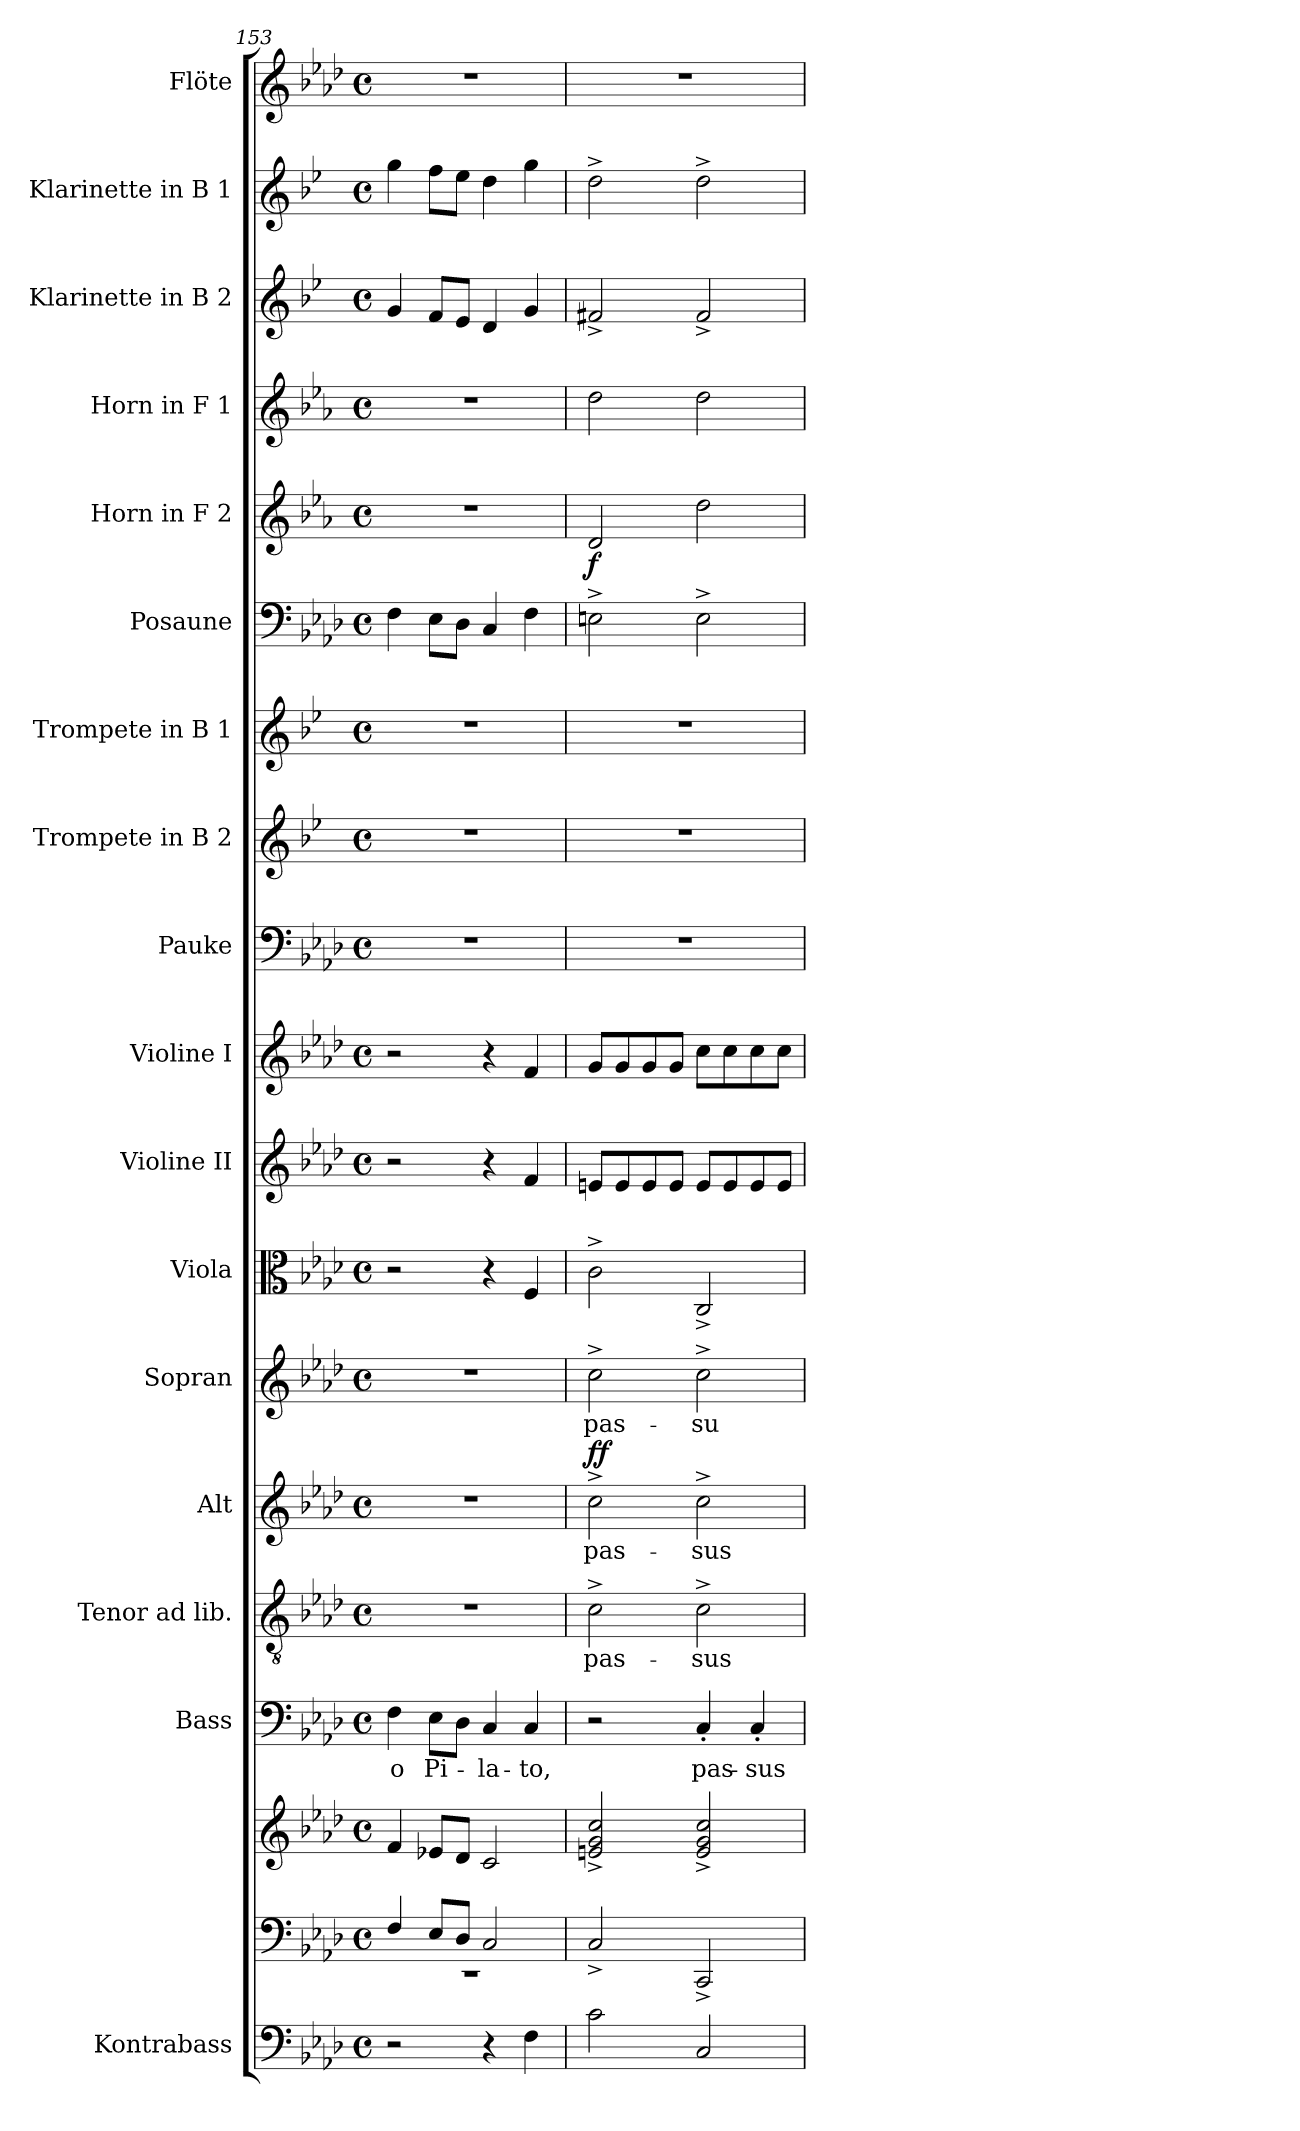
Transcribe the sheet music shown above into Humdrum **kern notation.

**kern	**kern	**kern	**kern	**text	**kern	**text	**kern	**text	**dynam	**kern	**text	**kern	**kern	**kern	**kern	**kern	**kern	**kern	**kern	**dynam	**kern	**kern	**kern	**kern
*part18	*part17	*part17	*part16	*part16	*part15	*part15	*part14	*part14	*part14	*part13	*part13	*part12	*part11	*part10	*part9	*part8	*part7	*part6	*part5	*part5	*part4	*part3	*part2	*part1
*staff19	*staff18	*staff17	*staff16	*staff16	*staff15	*staff15	*staff14	*staff14	*staff14	*staff13	*staff13	*staff12	*staff11	*staff10	*staff9	*staff8	*staff7	*staff6	*staff5	*staff5	*staff4	*staff3	*staff2	*staff1
*I"Kontrabass	*	*	*I"Bass	*	*I"Tenor ad lib.	*	*I"Alt	*	*	*I"Sopran	*	*I"Viola	*I"Violine II	*I"Violine I	*I"Pauke	*I"Trompete in B 2	*I"Trompete in B 1	*I"Posaune	*I"Horn in F 2	*	*I"Horn in F 1	*I"Klarinette in B 2	*I"Klarinette in B 1	*I"Flöte
*I'Kb.	*	*	*I'B	*	*I'T	*	*I'A	*	*	*I'S	*	*I'Vla.	*I'Vl. II	*I'Vl. I	*I'Pk.	*	*	*I'Pos.	*I'Hrn. 2	*	*I'Hrn. 1	*	*	*I'Fl.
*clefF4	*clefF4	*clefG2	*clefF4	*	*clefGv2	*	*clefG2	*	*	*clefG2	*	*clefC3	*clefG2	*clefG2	*clefF4	*clefG2	*clefG2	*clefF4	*clefG2	*	*clefG2	*clefG2	*clefG2	*clefG2
*ITrd7c12	*	*	*	*	*	*	*	*	*	*	*	*	*	*	*	*ITrd1c2	*ITrd1c2	*	*ITrd4c7	*	*ITrd4c7	*ITrd1c2	*ITrd1c2	*
*k[b-e-a-d-]	*k[b-e-a-d-]	*k[b-e-a-d-]	*k[b-e-a-d-]	*	*k[b-e-a-d-]	*	*k[b-e-a-d-]	*	*	*k[b-e-a-d-]	*	*k[b-e-a-d-]	*k[b-e-a-d-]	*k[b-e-a-d-]	*k[b-e-a-d-]	*k[b-e-a-d-]	*k[b-e-a-d-]	*k[b-e-a-d-]	*k[b-e-a-d-]	*	*k[b-e-a-d-]	*k[b-e-a-d-]	*k[b-e-a-d-]	*k[b-e-a-d-]
*A-:	*A-:	*A-:	*A-:	*	*A-:	*	*A-:	*	*	*A-:	*	*A-:	*A-:	*A-:	*A-:	*A-:	*A-:	*A-:	*A-:	*	*A-:	*A-:	*A-:	*A-:
*M4/4	*M4/4	*M4/4	*M4/4	*	*M4/4	*	*M4/4	*	*	*M4/4	*	*M4/4	*M4/4	*M4/4	*M4/4	*M4/4	*M4/4	*M4/4	*M4/4	*	*M4/4	*M4/4	*M4/4	*M4/4
*met(c)	*met(c)	*met(c)	*met(c)	*	*met(c)	*	*met(c)	*	*	*met(c)	*	*met(c)	*met(c)	*met(c)	*met(c)	*met(c)	*met(c)	*met(c)	*met(c)	*	*met(c)	*met(c)	*met(c)	*met(c)
=153	=153	=153	=153	=153	=153	=153	=153	=153	=153	=153	=153	=153	=153	=153	=153	=153	=153	=153	=153	=153	=153	=153	=153	=153
*	*^	*	*	*	*	*	*	*	*	*	*	*	*	*	*	*	*	*	*	*	*	*	*	*
!	!	!	!	!	!LO:LY:b	!	!	!	!	!	!	!	!	!	!	!	!	!	!	!	!	!	!	!	!
2r	4F/	1rEE	4f/	4F\	-o	1r	.	1r	.	.	1r	.	2r	2r	2r	1r	1r	1r	4F\	1r	.	1r	4f/	4ff\	1r
!	!	!	!	!	!LO:LY:b	!	!	!	!	!	!	!	!	!	!	!	!	!	!	!	!	!	!	!	!
.	8E-/L	.	8e-X/L	8E-\L	Pi-	.	.	.	.	.	.	.	.	.	.	.	.	.	8E-\L	.	.	.	8e-/L	8ee-\L	.
.	8D-/J	.	8d-/J	8D-\J	.	.	.	.	.	.	.	.	.	.	.	.	.	.	8D-\J	.	.	.	8d-/J	8dd-\J	.
!	!	!	!	!	!LO:LY:b	!	!	!	!	!	!	!	!	!	!	!	!	!	!	!	!	!	!	!	!
4r	2C/	.	2c/	4C/	-la-	.	.	.	.	.	.	.	4r	4r	4r	.	.	.	4C/	.	.	.	4c/	4cc\	.
!	!	!	!	!	!LO:LY:b	!	!	!	!	!	!	!	!	!	!	!	!	!	!	!	!	!	!	!	!
4FF\	.	.	.	4C/	-to,	.	.	.	.	.	.	.	4F/	4f/	4f/	.	.	.	4F\	.	.	.	4f/	4ff\	.
*	*v	*v	*	*	*	*	*	*	*	*	*	*	*	*	*	*	*	*	*	*	*	*	*	*	*
=154	=154	=154	=154	=154	=154	=154	=154	=154	=154	=154	=154	=154	=154	=154	=154	=154	=154	=154	=154	=154	=154	=154	=154	=154
!	!	!	!	!	!	!LO:LY:b	!	!LO:LY:b	!LO:DY:a	!	!LO:LY:b	!	!	!	!	!	!	!	!	!LO:DY:b	!	!	!	!
2C\	2C^>/	2en/^> 2g/^> 2cc/^>	2r	.	2c^>\	pas-	2cc^>\	pas-	ff	2cc^>\	pas-	2c^>\	8en/L	8g/L	1r	1r	1r	2En^>\	2G/	f	2g\	2en^</	2cc^>\	1r
.	.	.	.	.	.	.	.	.	.	.	.	.	8e/	8g/	.	.	.	.	.	.	.	.	.	.
.	.	.	.	.	.	.	.	.	.	.	.	.	8e/	8g/	.	.	.	.	.	.	.	.	.	.
.	.	.	.	.	.	.	.	.	.	.	.	.	8e/J	8g/J	.	.	.	.	.	.	.	.	.	.
!	!	!	!	!LO:LY:b	!	!LO:LY:b	!	!LO:LY:b	!	!	!LO:LY:b	!	!	!	!	!	!	!	!	!	!	!	!	!
2CC/	2CC^>/	2e/^> 2g/^> 2cc/^>	4C'</	pas-	2c^>\	-sus	2cc^>\	-sus	.	2cc^>\	-su	2C^>/	8e/L	8cc\L	.	.	.	2E^>\	2g\	.	2g\	2e^</	2cc^>\	.
.	.	.	.	.	.	.	.	.	.	.	.	.	8e/	8cc\	.	.	.	.	.	.	.	.	.	.
!	!	!	!	!LO:LY:b	!	!	!	!	!	!	!	!	!	!	!	!	!	!	!	!	!	!	!	!
.	.	.	4C'</	-sus	.	.	.	.	.	.	.	.	8e/	8cc\	.	.	.	.	.	.	.	.	.	.
.	.	.	.	.	.	.	.	.	.	.	.	.	8e/J	8cc\J	.	.	.	.	.	.	.	.	.	.
=	=	=	=	=	=	=	=	=	=	=	=	=	=	=	=	=	=	=	=	=	=	=	=	=
*-	*-	*-	*-	*-	*-	*-	*-	*-	*-	*-	*-	*-	*-	*-	*-	*-	*-	*-	*-	*-	*-	*-	*-	*-
